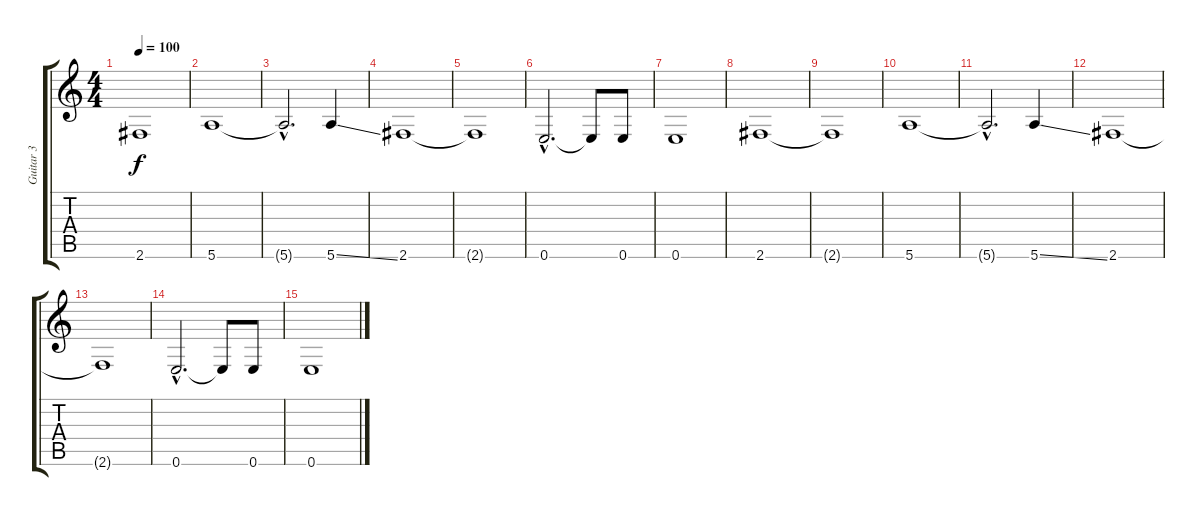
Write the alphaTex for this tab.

\track ("Guitar 3" "Guitar 3") {instrument electricguitarjazz}
\staff {score tabs}
\tuning (E4 B3 G3 D3 A2 E2) {hide}
\ts (4 4)
\tempo 100
\clef g2
\ks c
2.6{t}.1{dy f} |
5.6.1 |
5.6{hac t}.2{d} 5.6{ss}.4 |
2.6.1 |
2.6{t}.1 |
0.6{hac}.2{d} 0.6{t}.8 0.6.8 |
0.6.1 |
2.6.1 |
2.6{t}.1 |
5.6.1 |
5.6{hac t}.2{d} 5.6{ss}.4 |
2.6.1 |
2.6{t}.1 |
0.6{hac}.2{d} 0.6{t}.8 0.6.8 |
0.6.1
